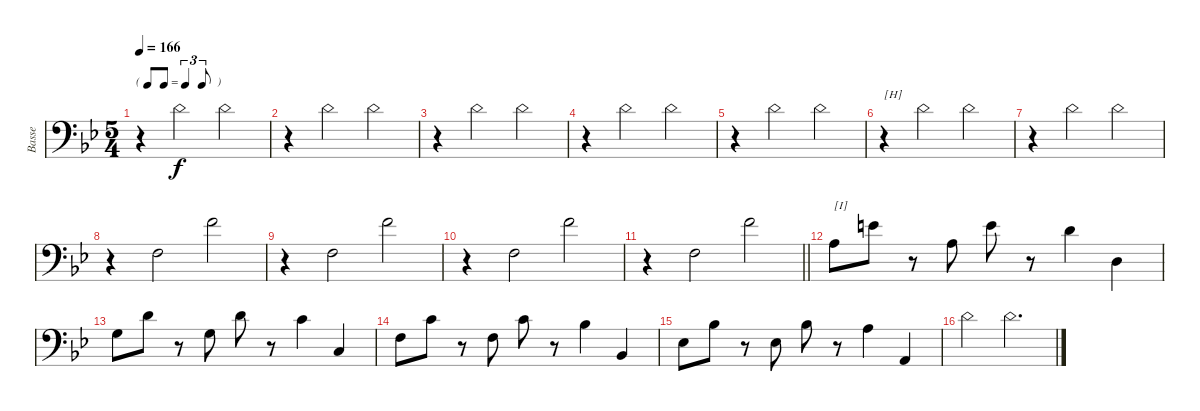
\track ("Basse" "Basse") {instrument electricbassfinger}
\staff {score}
\tuning (G2 D2 A1 E1) {hide}
\ts (5 4)
\tf triplet8th
\tempo 166
\clef f4
\ks gminor
r.4{dy f} 0.2{nh}.2 0.2{nh}.2 |
r.4 0.2{nh}.2 0.2{nh}.2 |
r.4 0.2{nh}.2 0.2{nh}.2 |
r.4 0.2{nh}.2 0.2{nh}.2 |
r.4 0.2{nh}.2 0.2{nh}.2 |
r.4{txt "[H]"} 0.2{nh}.2 0.2{nh}.2 |
r.4 0.2{nh}.2 0.2{nh}.2 |
r.4 3.2.2 10.1.2 |
r.4 3.2.2 10.1.2 |
r.4 3.2.2 10.1.2 |
\barLineRight lightlight
r.4 3.2.2 10.1.2 |
2.1.8{txt "[I]"} 9.1.8 r.8 2.1.8 9.1.8 r.8 7.1.4 0.2.4 |
0.1.8 7.1.8 r.8 0.1.8 7.1.8 r.8 5.1.4 3.3.4 |
3.2.8 5.1.8 r.8 3.2.8 5.1.8 r.8 3.1.4 1.3.4 |
1.2.8 3.1.8 r.8 1.2.8 3.1.8 r.8 2.1.4 0.3.4 |
0.2{nh}.2 0.2{nh}.2{d}
